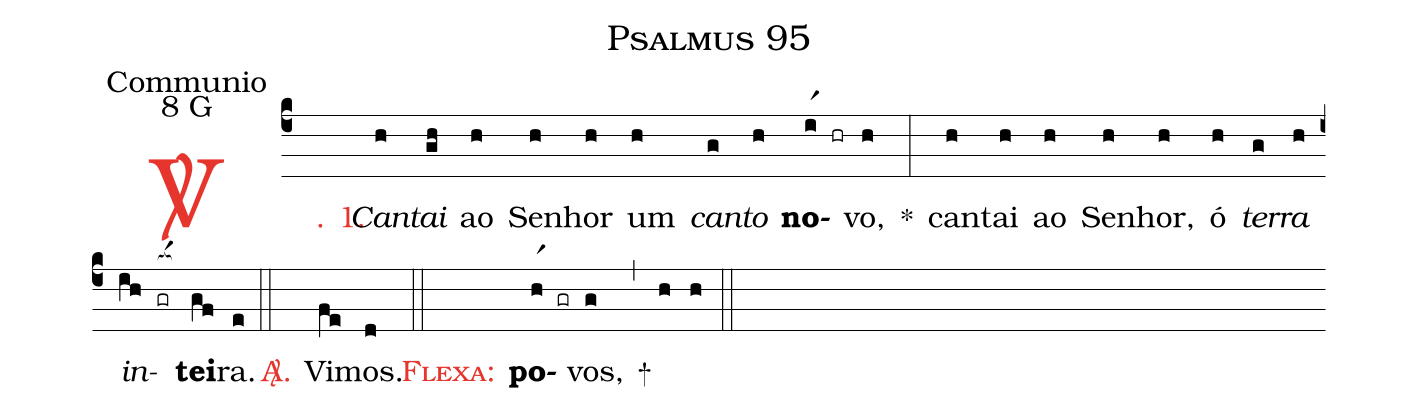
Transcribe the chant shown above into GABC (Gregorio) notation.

name: Psalmus 95;
office-part: Communio;
mode: 8;
mode-differentia: G;
%%
(c4)

<c><sp>V/</sp>. 1.</c>() <i>Can</i>(h)<i>tai</i>(gh) ao(h) Se(h)nhor(h) um(h) <i>can</i>(g)<i>to</i>(h) <b>no</b>(ir1 hr)vo,(h) *(:) can(h)tai(h) ao(h) Se(h)nhor,(h) ó(h) <i>ter</i>(g)<i>ra</i>(h) <i>in</i>(ih)<nlba>(gr[ocba:1{])<b>tei</b>(gf[ocba:0}])ra.</nlba>(e)

(::)

<nlba><c><sp>A/</sp>.</c>() Vi</nlba>(fe)mos.(d)

(::)

<nlba><c><sc>Flexa</sc>:</c>() <b>po</b></nlba>(hr1 gr)vos,(g) +(,) (h) (h)

(::)
